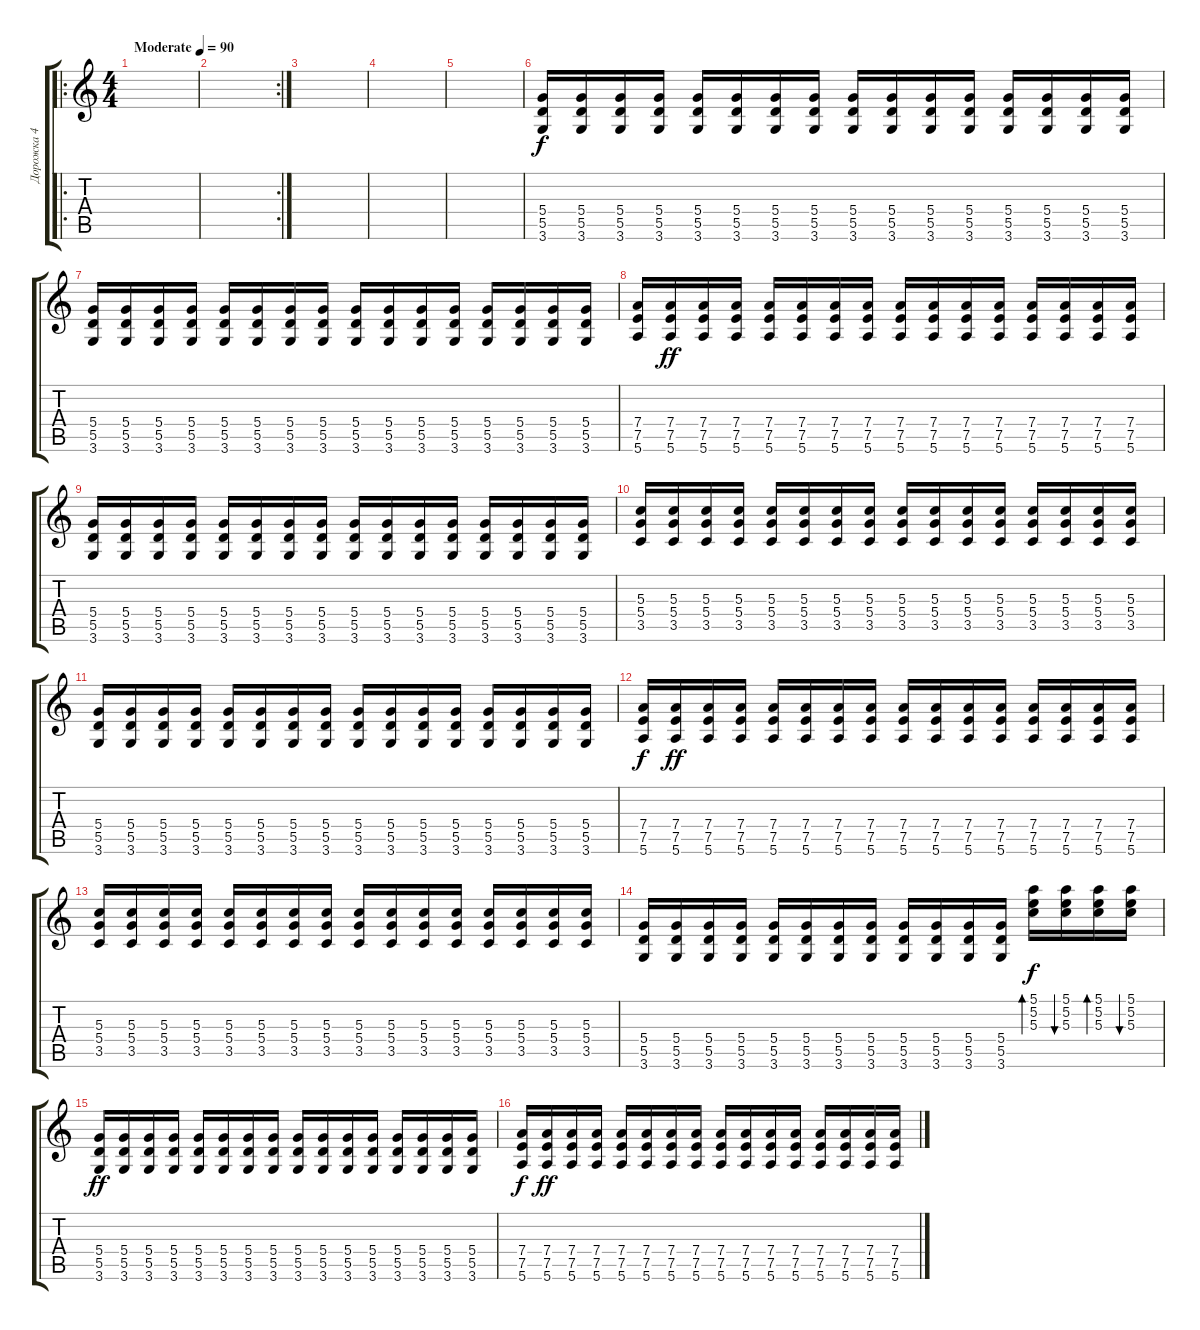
\track ("Дорожка 4" "Дорожка 4") {instrument electricguitarmuted}
\staff {score tabs}
\tuning (E4 B3 G3 D3 A2 E2) {hide}
\ro
\ts (4 4)
\tempo (90 "Moderate")
\clef g2
\ks c
|
\rc 2
|
|
|
|
(5.4 5.5 3.6).16 (5.4 5.5 3.6).16 (5.4 5.5 3.6).16 (5.4 5.5 3.6).16 (5.4 5.5 3.6).16 (5.4 5.5 3.6).16 (5.4 5.5 3.6).16 (5.4 5.5 3.6).16 (5.4 5.5 3.6).16 (5.4 5.5 3.6).16 (5.4 5.5 3.6).16 (5.4 5.5 3.6).16 (5.4 5.5 3.6).16 (5.4 5.5 3.6).16 (5.4 5.5 3.6).16 (5.4 5.5 3.6).16 |
(5.4 5.5 3.6).16 (5.4 5.5 3.6).16 (5.4 5.5 3.6).16 (5.4 5.5 3.6).16 (5.4 5.5 3.6).16 (5.4 5.5 3.6).16 (5.4 5.5 3.6).16 (5.4 5.5 3.6).16 (5.4 5.5 3.6).16 (5.4 5.5 3.6).16 (5.4 5.5 3.6).16 (5.4 5.5 3.6).16 (5.4 5.5 3.6).16 (5.4 5.5 3.6).16 (5.4 5.5 3.6).16 (5.4 5.5 3.6).16 |
(7.4 7.5 5.6).16{dy f} (7.4 7.5 5.6).16{dy ff} (7.4 7.5 5.6).16 (7.4 7.5 5.6).16 (7.4 7.5 5.6).16 (7.4 7.5 5.6).16 (7.4 7.5 5.6).16 (7.4 7.5 5.6).16 (7.4 7.5 5.6).16 (7.4 7.5 5.6).16 (7.4 7.5 5.6).16 (7.4 7.5 5.6).16 (7.4 7.5 5.6).16 (7.4 7.5 5.6).16 (7.4 7.5 5.6).16 (7.4 7.5 5.6).16 |
(5.4 5.5 3.6).16 (5.4 5.5 3.6).16 (5.4 5.5 3.6).16 (5.4 5.5 3.6).16 (5.4 5.5 3.6).16 (5.4 5.5 3.6).16 (5.4 5.5 3.6).16 (5.4 5.5 3.6).16 (5.4 5.5 3.6).16 (5.4 5.5 3.6).16 (5.4 5.5 3.6).16 (5.4 5.5 3.6).16 (5.4 5.5 3.6).16 (5.4 5.5 3.6).16 (5.4 5.5 3.6).16 (5.4 5.5 3.6).16 |
(5.3 5.4 3.5).16 (5.3 5.4 3.5).16 (5.3 5.4 3.5).16 (5.3 5.4 3.5).16 (5.3 5.4 3.5).16 (5.3 5.4 3.5).16 (5.3 5.4 3.5).16 (5.3 5.4 3.5).16 (5.3 5.4 3.5).16 (5.3 5.4 3.5).16 (5.3 5.4 3.5).16 (5.3 5.4 3.5).16 (5.3 5.4 3.5).16 (5.3 5.4 3.5).16 (5.3 5.4 3.5).16 (5.3 5.4 3.5).16 |
(5.4 5.5 3.6).16 (5.4 5.5 3.6).16 (5.4 5.5 3.6).16 (5.4 5.5 3.6).16 (5.4 5.5 3.6).16 (5.4 5.5 3.6).16 (5.4 5.5 3.6).16 (5.4 5.5 3.6).16 (5.4 5.5 3.6).16 (5.4 5.5 3.6).16 (5.4 5.5 3.6).16 (5.4 5.5 3.6).16 (5.4 5.5 3.6).16 (5.4 5.5 3.6).16 (5.4 5.5 3.6).16 (5.4 5.5 3.6).16 |
(7.4 7.5 5.6).16{dy f} (7.4 7.5 5.6).16{dy ff} (7.4 7.5 5.6).16 (7.4 7.5 5.6).16 (7.4 7.5 5.6).16 (7.4 7.5 5.6).16 (7.4 7.5 5.6).16 (7.4 7.5 5.6).16 (7.4 7.5 5.6).16 (7.4 7.5 5.6).16 (7.4 7.5 5.6).16 (7.4 7.5 5.6).16 (7.4 7.5 5.6).16 (7.4 7.5 5.6).16 (7.4 7.5 5.6).16 (7.4 7.5 5.6).16 |
(5.3 5.4 3.5).16 (5.3 5.4 3.5).16 (5.3 5.4 3.5).16 (5.3 5.4 3.5).16 (5.3 5.4 3.5).16 (5.3 5.4 3.5).16 (5.3 5.4 3.5).16 (5.3 5.4 3.5).16 (5.3 5.4 3.5).16 (5.3 5.4 3.5).16 (5.3 5.4 3.5).16 (5.3 5.4 3.5).16 (5.3 5.4 3.5).16 (5.3 5.4 3.5).16 (5.3 5.4 3.5).16 (5.3 5.4 3.5).16 |
(5.4 5.5 3.6).16 (5.4 5.5 3.6).16 (5.4 5.5 3.6).16 (5.4 5.5 3.6).16 (5.4 5.5 3.6).16 (5.4 5.5 3.6).16 (5.4 5.5 3.6).16 (5.4 5.5 3.6).16 (5.4 5.5 3.6).16 (5.4 5.5 3.6).16 (5.4 5.5 3.6).16 (5.4 5.5 3.6).16 (5.1 5.2 5.3).16{bd 30 dy f instrument distortionguitar} (5.1 5.2 5.3).16{bu 30} (5.1 5.2 5.3).16{bd 30} (5.1 5.2 5.3).16{bu 30} |
(5.4 5.5 3.6).16{dy ff instrument electricguitarmuted} (5.4 5.5 3.6).16 (5.4 5.5 3.6).16 (5.4 5.5 3.6).16 (5.4 5.5 3.6).16 (5.4 5.5 3.6).16 (5.4 5.5 3.6).16 (5.4 5.5 3.6).16 (5.4 5.5 3.6).16 (5.4 5.5 3.6).16 (5.4 5.5 3.6).16 (5.4 5.5 3.6).16 (5.4 5.5 3.6).16 (5.4 5.5 3.6).16 (5.4 5.5 3.6).16 (5.4 5.5 3.6).16 |
(7.4 7.5 5.6).16{dy f} (7.4 7.5 5.6).16{dy ff} (7.4 7.5 5.6).16 (7.4 7.5 5.6).16 (7.4 7.5 5.6).16 (7.4 7.5 5.6).16 (7.4 7.5 5.6).16 (7.4 7.5 5.6).16 (7.4 7.5 5.6).16 (7.4 7.5 5.6).16 (7.4 7.5 5.6).16 (7.4 7.5 5.6).16 (7.4 7.5 5.6).16 (7.4 7.5 5.6).16 (7.4 7.5 5.6).16 (7.4 7.5 5.6).16
